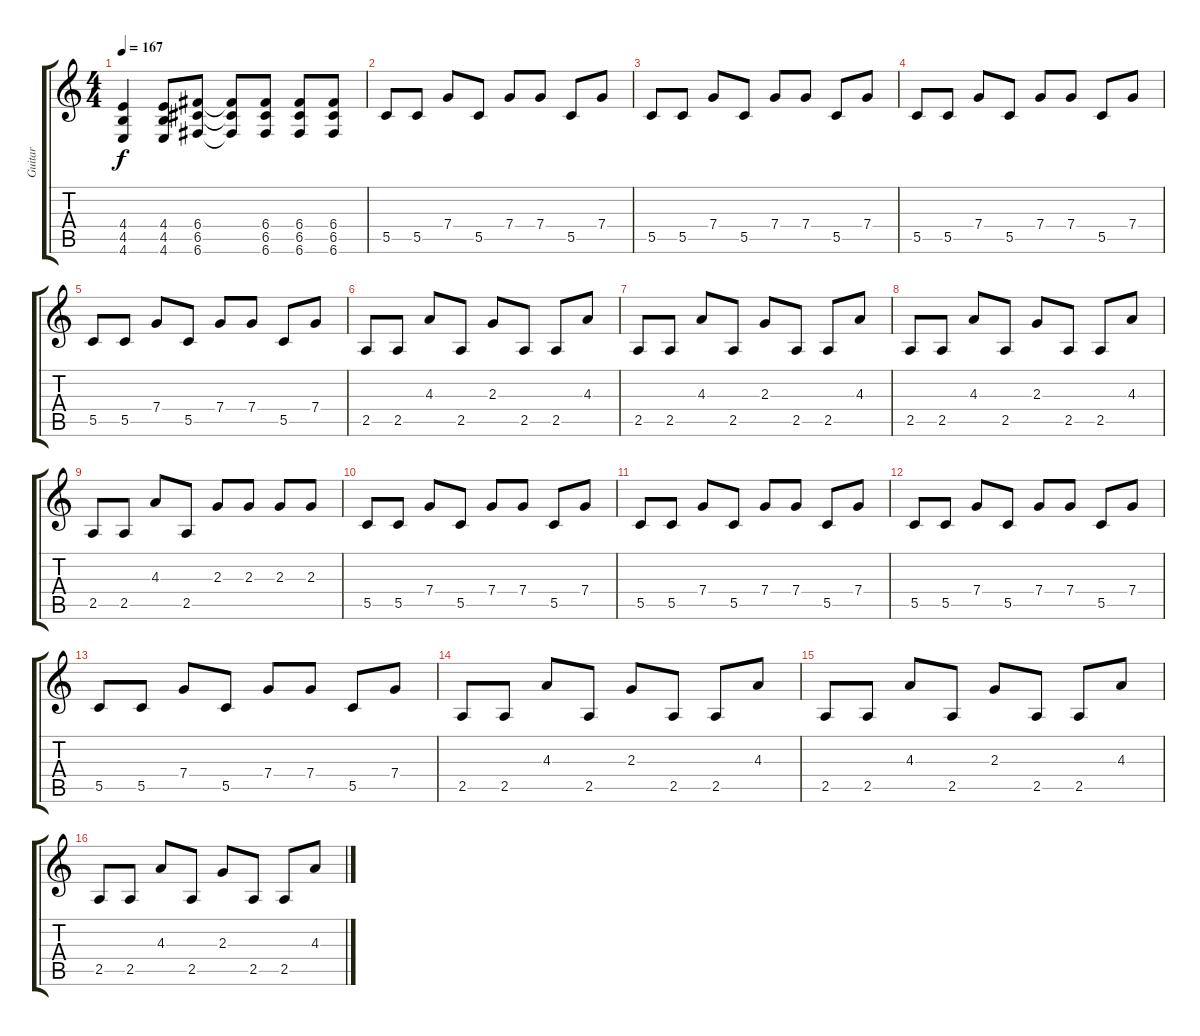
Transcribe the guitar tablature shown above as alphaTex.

\track ("Guitar" "Guitar") {instrument distortionguitar}
\staff {score tabs}
\tuning (D4 A3 F3 C3 G2 C2) {hide}
\ts (4 4)
\tempo 167
\clef g2
\ks c
(4.4 4.5 4.6).4{dy f} (4.4 4.5 4.6).8 (6.4 6.5 6.6).8 (6.4{t} 6.5{t} 6.6{t}).8 (6.4 6.5 6.6).8 (6.4 6.5 6.6).8 (6.4 6.5 6.6).8 |
5.5.8 5.5.8 7.4.8 5.5.8 7.4.8 7.4.8 5.5.8 7.4.8 |
5.5.8 5.5.8 7.4.8 5.5.8 7.4.8 7.4.8 5.5.8 7.4.8 |
5.5.8 5.5.8 7.4.8 5.5.8 7.4.8 7.4.8 5.5.8 7.4.8 |
5.5.8 5.5.8 7.4.8 5.5.8 7.4.8 7.4.8 5.5.8 7.4.8 |
2.5.8 2.5.8 4.3.8 2.5.8 2.3.8 2.5.8 2.5.8 4.3.8 |
2.5.8 2.5.8 4.3.8 2.5.8 2.3.8 2.5.8 2.5.8 4.3.8 |
2.5.8 2.5.8 4.3.8 2.5.8 2.3.8 2.5.8 2.5.8 4.3.8 |
2.5.8 2.5.8 4.3.8 2.5.8 2.3.8 2.3.8 2.3.8 2.3.8 |
5.5.8 5.5.8 7.4.8 5.5.8 7.4.8 7.4.8 5.5.8 7.4.8 |
5.5.8 5.5.8 7.4.8 5.5.8 7.4.8 7.4.8 5.5.8 7.4.8 |
5.5.8 5.5.8 7.4.8 5.5.8 7.4.8 7.4.8 5.5.8 7.4.8 |
5.5.8 5.5.8 7.4.8 5.5.8 7.4.8 7.4.8 5.5.8 7.4.8 |
2.5.8 2.5.8 4.3.8 2.5.8 2.3.8 2.5.8 2.5.8 4.3.8 |
2.5.8 2.5.8 4.3.8 2.5.8 2.3.8 2.5.8 2.5.8 4.3.8 |
2.5.8 2.5.8 4.3.8 2.5.8 2.3.8 2.5.8 2.5.8 4.3.8
